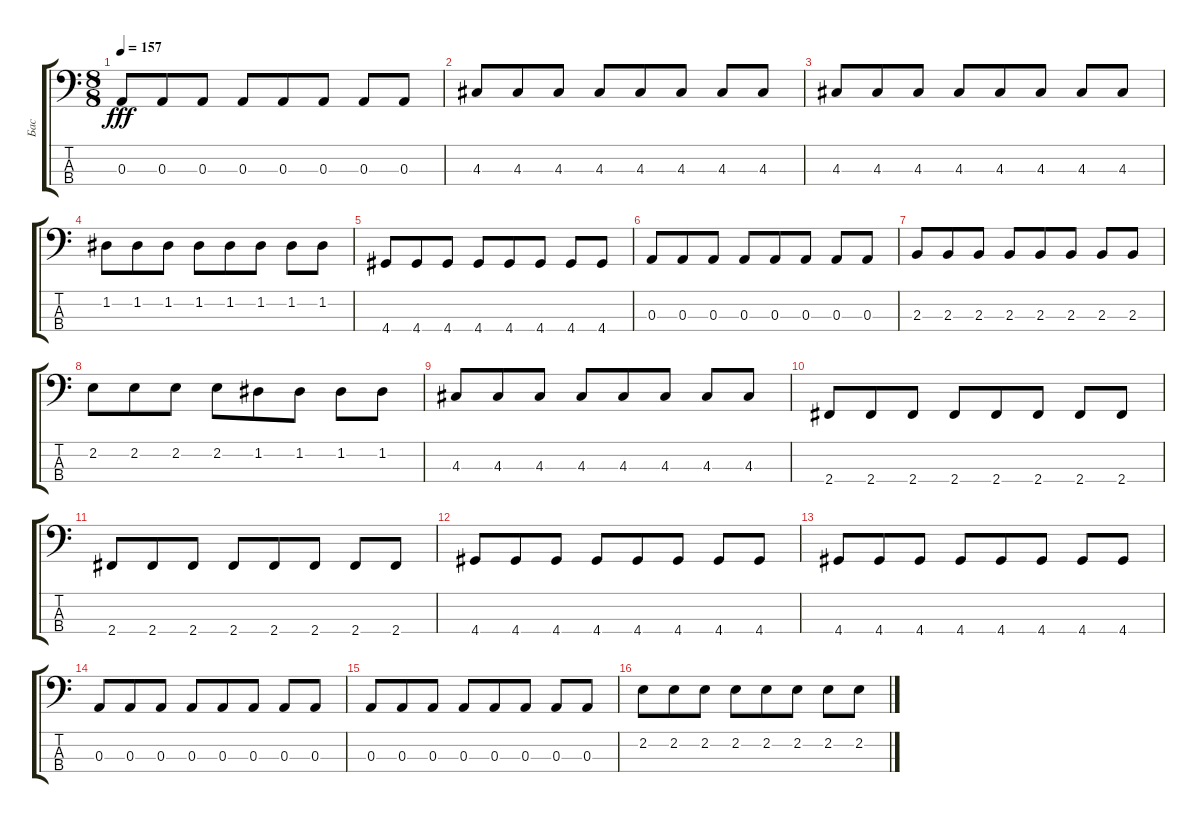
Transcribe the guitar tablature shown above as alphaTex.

\track ("Бас" "Бас") {instrument fretlessbass}
\staff {score tabs}
\tuning (G2 D2 A1 E1) {hide}
\ts (8 8)
\tempo 157
\clef f4
\ks c
0.3.8{dy fff} 0.3.8 0.3.8 0.3.8 0.3.8 0.3.8 0.3.8 0.3.8 |
4.3.8 4.3.8 4.3.8 4.3.8 4.3.8 4.3.8 4.3.8 4.3.8 |
4.3.8 4.3.8 4.3.8 4.3.8 4.3.8 4.3.8 4.3.8 4.3.8 |
1.2.8 1.2.8 1.2.8 1.2.8 1.2.8 1.2.8 1.2.8 1.2.8 |
4.4.8 4.4.8 4.4.8 4.4.8 4.4.8 4.4.8 4.4.8 4.4.8 |
0.3.8 0.3.8 0.3.8 0.3.8 0.3.8 0.3.8 0.3.8 0.3.8 |
2.3.8 2.3.8 2.3.8 2.3.8 2.3.8 2.3.8 2.3.8 2.3.8 |
2.2.8 2.2.8 2.2.8 2.2.8 1.2.8 1.2.8 1.2.8 1.2.8 |
4.3.8 4.3.8 4.3.8 4.3.8 4.3.8 4.3.8 4.3.8 4.3.8 |
2.4.8 2.4.8 2.4.8 2.4.8 2.4.8 2.4.8 2.4.8 2.4.8 |
2.4.8 2.4.8 2.4.8 2.4.8 2.4.8 2.4.8 2.4.8 2.4.8 |
4.4.8 4.4.8 4.4.8 4.4.8 4.4.8 4.4.8 4.4.8 4.4.8 |
4.4.8 4.4.8 4.4.8 4.4.8 4.4.8 4.4.8 4.4.8 4.4.8 |
0.3.8 0.3.8 0.3.8 0.3.8 0.3.8 0.3.8 0.3.8 0.3.8 |
0.3.8 0.3.8 0.3.8 0.3.8 0.3.8 0.3.8 0.3.8 0.3.8 |
2.2.8 2.2.8 2.2.8 2.2.8 2.2.8 2.2.8 2.2.8 2.2.8
